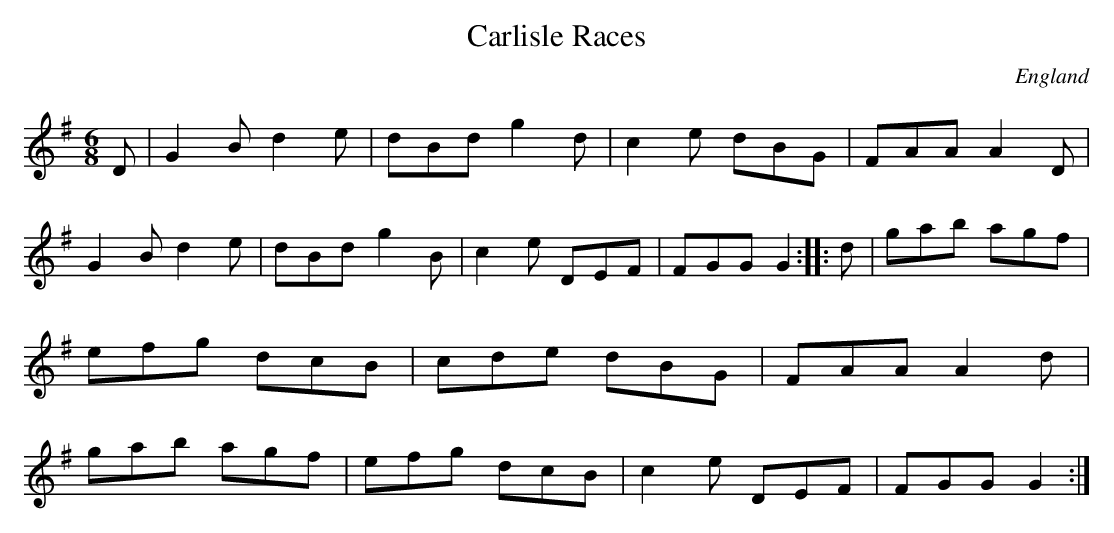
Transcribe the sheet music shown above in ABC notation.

X:1
T:Carlisle Races
M:6/8
O:England
K:G
D|\
G2B d2e| dBd g2d| c2e dBG| FAA A2D|\
G2B d2e| dBd g2B| c2e DEF| FGG G2::\
d|\
gab agf| efg dcB| cde dBG| FAA A2d|\
gab agf| efg dcB| c2e DEF| FGG G2:|
